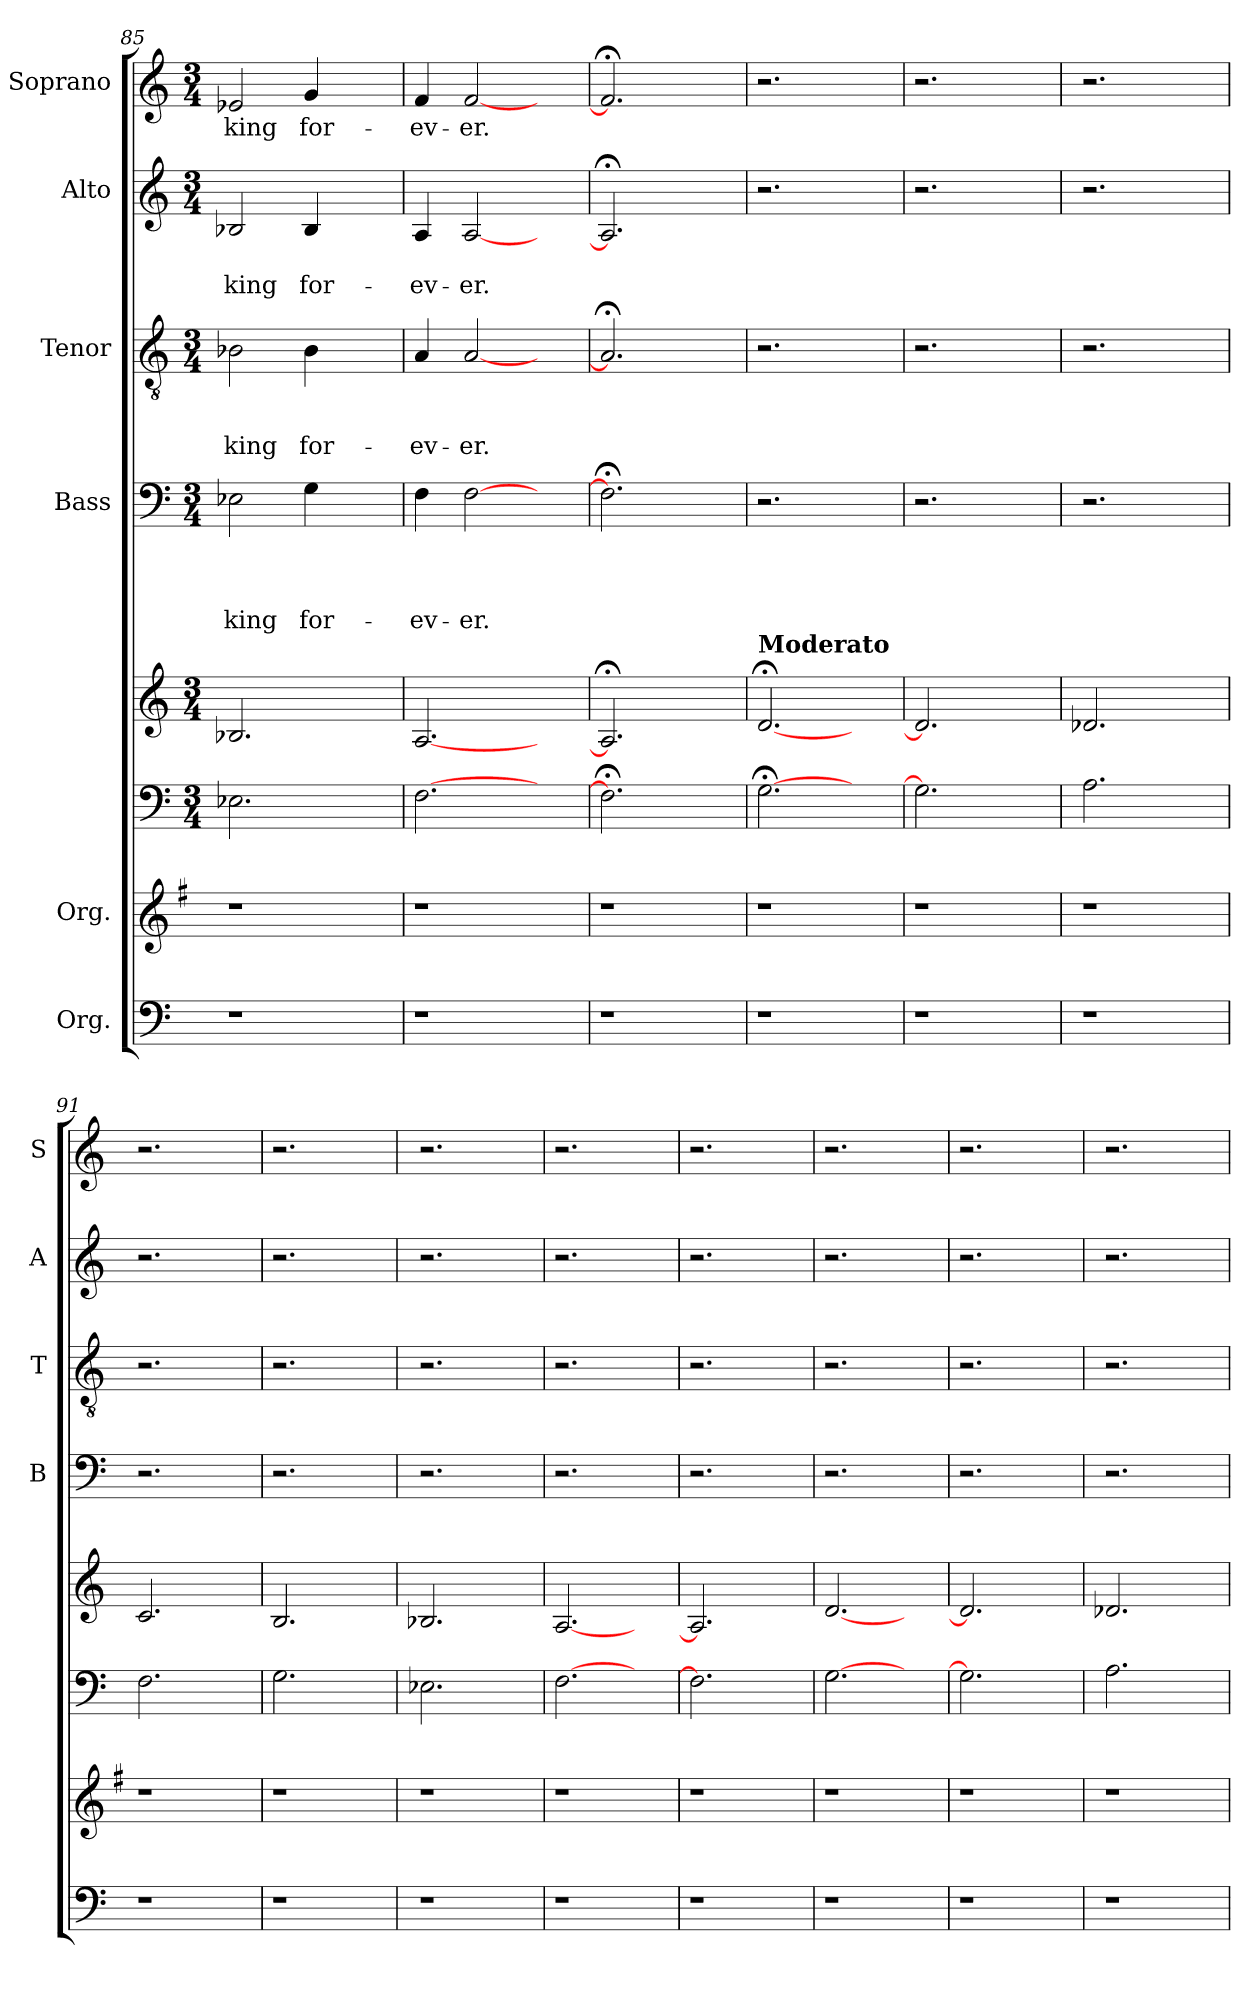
**kern	**kern	**kern	**kern	**kern	**text	**text	**text	**text	**kern	**text	**text	**text	**kern	**text	**text	**kern	**text
*part8	*part7	*part6	*part5	*part4	*part4	*part4	*part4	*part4	*part3	*part3	*part3	*part3	*part2	*part2	*part2	*part1	*part1
*staff8	*staff7	*staff6	*staff5	*staff4	*staff4	*staff4	*staff4	*staff4	*staff3	*staff3	*staff3	*staff3	*staff2	*staff2	*staff2	*staff1	*staff1
*I"Org.	*I"Org.	*	*	*I"Bass	*	*	*	*	*I"Tenor	*	*	*	*I"Alto	*	*	*I"Soprano	*
*	*	*	*	*I'B	*	*	*	*	*I'T	*	*	*	*I'A	*	*	*I'S	*
*clefF4	*clefG2	*clefF4	*clefG2	*clefF4	*	*	*	*	*clefGv2	*	*	*	*clefG2	*	*	*clefG2	*
*k[]	*k[f#]	*k[]	*k[]	*k[]	*	*	*	*	*k[]	*	*	*	*k[]	*	*	*k[]	*
*C:	*G:	*C:	*C:	*C:	*	*	*	*	*C:	*	*	*	*C:	*	*	*C:	*
*	*	*M3/4	*M3/4	*M3/4	*	*	*	*	*M3/4	*	*	*	*M3/4	*	*	*M3/4	*
=85	=85	=85	=85	=85	=85	=85	=85	=85	=85	=85	=85	=85	=85	=85	=85	=85	=85
!	!	!	!	!	!	!	!	!LO:LY:b	!	!	!	!LO:LY:b	!	!	!LO:LY:b	!	!LO:LY:b
1r	1r	2.E-X\	2.B-X/	2E-X\	.	.	.	king	2B-X\	.	.	king	2B-X/	.	king	2e-X/	king
!	!	!	!	!	!	!	!	!LO:LY:b	!	!	!	!LO:LY:b	!	!	!LO:LY:b	!	!LO:LY:b
.	.	.	.	4G\	.	.	.	for-	4B-\	.	.	for-	4B-/	.	for-	4g/	for-
.	.	4ryy	4ryy	4ryy	.	.	.	.	4ryy	.	.	.	4ryy	.	.	4ryy	.
=86	=86	=86	=86	=86	=86	=86	=86	=86	=86	=86	=86	=86	=86	=86	=86	=86	=86
!	!	!	!	!	!	!	!	!LO:LY:b	!	!	!	!LO:LY:b	!	!	!LO:LY:b	!	!LO:LY:b
1r	1r	[>2.F\	[<2.A/	4F\	.	.	.	-ev-	4A/	.	.	-ev-	4A/	.	-ev-	4f/	-ev-
!	!	!	!	!	!	!	!	!LO:LY:b	!	!	!	!LO:LY:b	!	!	!LO:LY:b	!	!LO:LY:b
.	.	.	.	[>2F\	.	.	.	-er.	[<2A/	.	.	-er.	[<2A/	.	-er.	[<2f/	-er.
.	.	4ryy	4ryy	4ryy	.	.	.	.	4ryy	.	.	.	4ryy	.	.	4ryy	.
=87	=87	=87	=87	=87	=87	=87	=87	=87	=87	=87	=87	=87	=87	=87	=87	=87	=87
1r	1r	2.F;<\]	2.A;/]	2.F;<\]	.	.	.	.	2.A;/]	.	.	.	2.A;/]	.	.	2.f;/]	.
.	.	4ryy	4ryy	4ryy	.	.	.	.	4ryy	.	.	.	4ryy	.	.	4ryy	.
!!LO:PB:g=z
=88!	=88!	=88!	=88!	=88!	=88!	=88!	=88!	=88!	=88!	=88!	=88!	=88!	=88!	=88!	=88!	=88!	=88!
*	*	*	*MM110	*	*	*	*	*	*	*	*	*	*	*	*	*	*
!	!	!	!LO:TX:a:B:t=Moderato	!	!	!	!	!	!	!	!	!	!	!	!	!	!
1r	1r	[>2.G;<\	[<2.d;/	2.r	.	.	.	.	2.r	.	.	.	2.r	.	.	2.r	.
.	.	4ryy	4ryy	4ryy	.	.	.	.	4ryy	.	.	.	4ryy	.	.	4ryy	.
=89	=89	=89	=89	=89	=89	=89	=89	=89	=89	=89	=89	=89	=89	=89	=89	=89	=89
1r	1r	2.G\]	2.d/]	2.r	.	.	.	.	2.r	.	.	.	2.r	.	.	2.r	.
.	.	4ryy	4ryy	4ryy	.	.	.	.	4ryy	.	.	.	4ryy	.	.	4ryy	.
=90	=90	=90	=90	=90	=90	=90	=90	=90	=90	=90	=90	=90	=90	=90	=90	=90	=90
1r	1r	2.A\	2.d-X/	2.r	.	.	.	.	2.r	.	.	.	2.r	.	.	2.r	.
.	.	4ryy	4ryy	4ryy	.	.	.	.	4ryy	.	.	.	4ryy	.	.	4ryy	.
=91	=91	=91	=91	=91	=91	=91	=91	=91	=91	=91	=91	=91	=91	=91	=91	=91	=91
1r	1r	2.F\	2.c/	2.r	.	.	.	.	2.r	.	.	.	2.r	.	.	2.r	.
.	.	4ryy	4ryy	4ryy	.	.	.	.	4ryy	.	.	.	4ryy	.	.	4ryy	.
=92	=92	=92	=92	=92	=92	=92	=92	=92	=92	=92	=92	=92	=92	=92	=92	=92	=92
1r	1r	2.G\	2.B/	2.r	.	.	.	.	2.r	.	.	.	2.r	.	.	2.r	.
.	.	4ryy	4ryy	4ryy	.	.	.	.	4ryy	.	.	.	4ryy	.	.	4ryy	.
=93	=93	=93	=93	=93	=93	=93	=93	=93	=93	=93	=93	=93	=93	=93	=93	=93	=93
1r	1r	2.E-X\	2.B-X/	2.r	.	.	.	.	2.r	.	.	.	2.r	.	.	2.r	.
.	.	4ryy	4ryy	4ryy	.	.	.	.	4ryy	.	.	.	4ryy	.	.	4ryy	.
=94	=94	=94	=94	=94	=94	=94	=94	=94	=94	=94	=94	=94	=94	=94	=94	=94	=94
1r	1r	[>2.F\	[<2.A/	2.r	.	.	.	.	2.r	.	.	.	2.r	.	.	2.r	.
.	.	4ryy	4ryy	4ryy	.	.	.	.	4ryy	.	.	.	4ryy	.	.	4ryy	.
=95	=95	=95	=95	=95	=95	=95	=95	=95	=95	=95	=95	=95	=95	=95	=95	=95	=95
1r	1r	2.F\]	2.A/]	2.r	.	.	.	.	2.r	.	.	.	2.r	.	.	2.r	.
.	.	4ryy	4ryy	4ryy	.	.	.	.	4ryy	.	.	.	4ryy	.	.	4ryy	.
!!LO:LB:g=z
=96	=96	=96	=96	=96	=96	=96	=96	=96	=96	=96	=96	=96	=96	=96	=96	=96	=96
1r	1r	[>2.G\	[<2.d/	2.r	.	.	.	.	2.r	.	.	.	2.r	.	.	2.r	.
.	.	4ryy	4ryy	4ryy	.	.	.	.	4ryy	.	.	.	4ryy	.	.	4ryy	.
=97	=97	=97	=97	=97	=97	=97	=97	=97	=97	=97	=97	=97	=97	=97	=97	=97	=97
1r	1r	2.G\]	2.d/]	2.r	.	.	.	.	2.r	.	.	.	2.r	.	.	2.r	.
.	.	4ryy	4ryy	4ryy	.	.	.	.	4ryy	.	.	.	4ryy	.	.	4ryy	.
=98	=98	=98	=98	=98	=98	=98	=98	=98	=98	=98	=98	=98	=98	=98	=98	=98	=98
1r	1r	2.A\	2.d-X/	2.r	.	.	.	.	2.r	.	.	.	2.r	.	.	2.r	.
.	.	4ryy	4ryy	4ryy	.	.	.	.	4ryy	.	.	.	4ryy	.	.	4ryy	.
=	=	=	=	=	=	=	=	=	=	=	=	=	=	=	=	=	=
*-	*-	*-	*-	*-	*-	*-	*-	*-	*-	*-	*-	*-	*-	*-	*-	*-	*-
